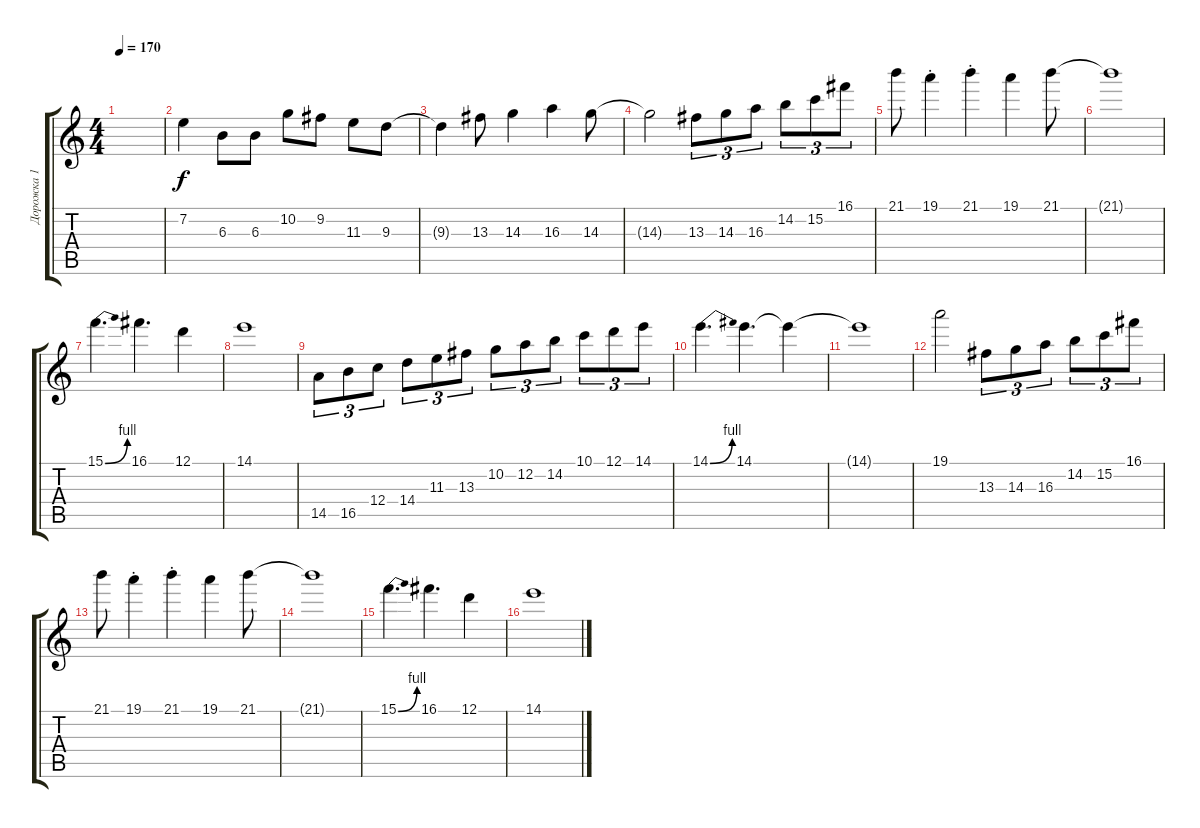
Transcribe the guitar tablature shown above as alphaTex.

\track ("Дорожка 1" "Дорожка 1") {instrument distortionguitar}
\staff {score tabs}
\tuning (D4 A3 F3 C3 G2 D2) {hide}
\ts (4 4)
\tempo 170
\clef g2
\ks c
|
7.2.4 6.3.8 6.3.8 10.2.8 9.2.8 11.3.8 9.3.8 |
9.3{t}.4 13.3.8 14.3.4 16.3.4 14.3.8 |
14.3{t}.2 13.3.8{tu (3 2)} 14.3.8{tu (3 2)} 16.3.8{tu (3 2)} 14.2.8{tu (3 2)} 15.2.8{tu (3 2)} 16.1.8{tu (3 2)} |
21.1.8 19.1{st}.4 21.1{st}.4 19.1.4 21.1.8 |
21.1{t}.1 |
15.1{be (bend 0 0 60 4)}.4{d} 16.1.4{d} 12.1.4 |
14.1.1 |
14.5.8{tu (3 2)} 16.5.8{tu (3 2)} 12.4.8{tu (3 2)} 14.4.8{tu (3 2)} 11.3.8{tu (3 2)} 13.3.8{tu (3 2)} 10.2.8{tu (3 2)} 12.2.8{tu (3 2)} 14.2.8{tu (3 2)} 10.1.8{tu (3 2)} 12.1.8{tu (3 2)} 14.1.8{tu (3 2)} |
14.1{be (bend 0 0 60 4)}.4{d} 14.1.4{d} 14.1{t}.4 |
14.1{t}.1 |
19.1.2 13.3.8{tu (3 2)} 14.3.8{tu (3 2)} 16.3.8{tu (3 2)} 14.2.8{tu (3 2)} 15.2.8{tu (3 2)} 16.1.8{tu (3 2)} |
21.1.8 19.1{st}.4 21.1{st}.4 19.1.4 21.1.8 |
21.1{t}.1 |
15.1{be (bend 0 0 60 4)}.4{d} 16.1.4{d} 12.1.4 |
14.1.1
